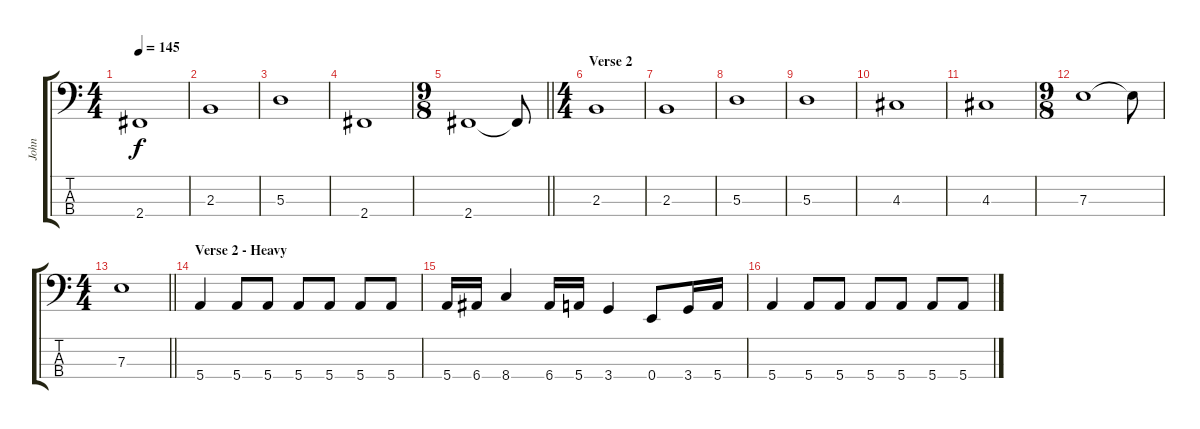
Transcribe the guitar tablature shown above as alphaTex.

\track ("John" "John") {instrument electricbassfinger}
\staff {score tabs}
\tuning (G2 D2 A1 E1) {hide}
\ts (4 4)
\tempo 145
\clef f4
\ks c
2.4.1{dy f} |
2.3.1 |
5.3.1 |
2.4.1 |
\ts (9 8)
\barLineRight lightlight
2.4.1 2.4{t}.8 |
\ts (4 4)
\section ("" "Verse 2")
2.3.1 |
2.3.1 |
5.3.1 |
5.3.1 |
4.3.1 |
4.3.1 |
\ts (9 8)
7.3.1 7.3{t}.8 |
\ts (4 4)
\barLineRight lightlight
7.3.1 |
\section ("" "Verse 2 - Heavy")
5.4.4 5.4.8 5.4.8 5.4.8 5.4.8 5.4.8 5.4.8 |
5.4.16 6.4.16 8.4.4 6.4.16 5.4.16 3.4.4 0.4.8 3.4.16 5.4.16 |
5.4.4 5.4.8 5.4.8 5.4.8 5.4.8 5.4.8 5.4.8
